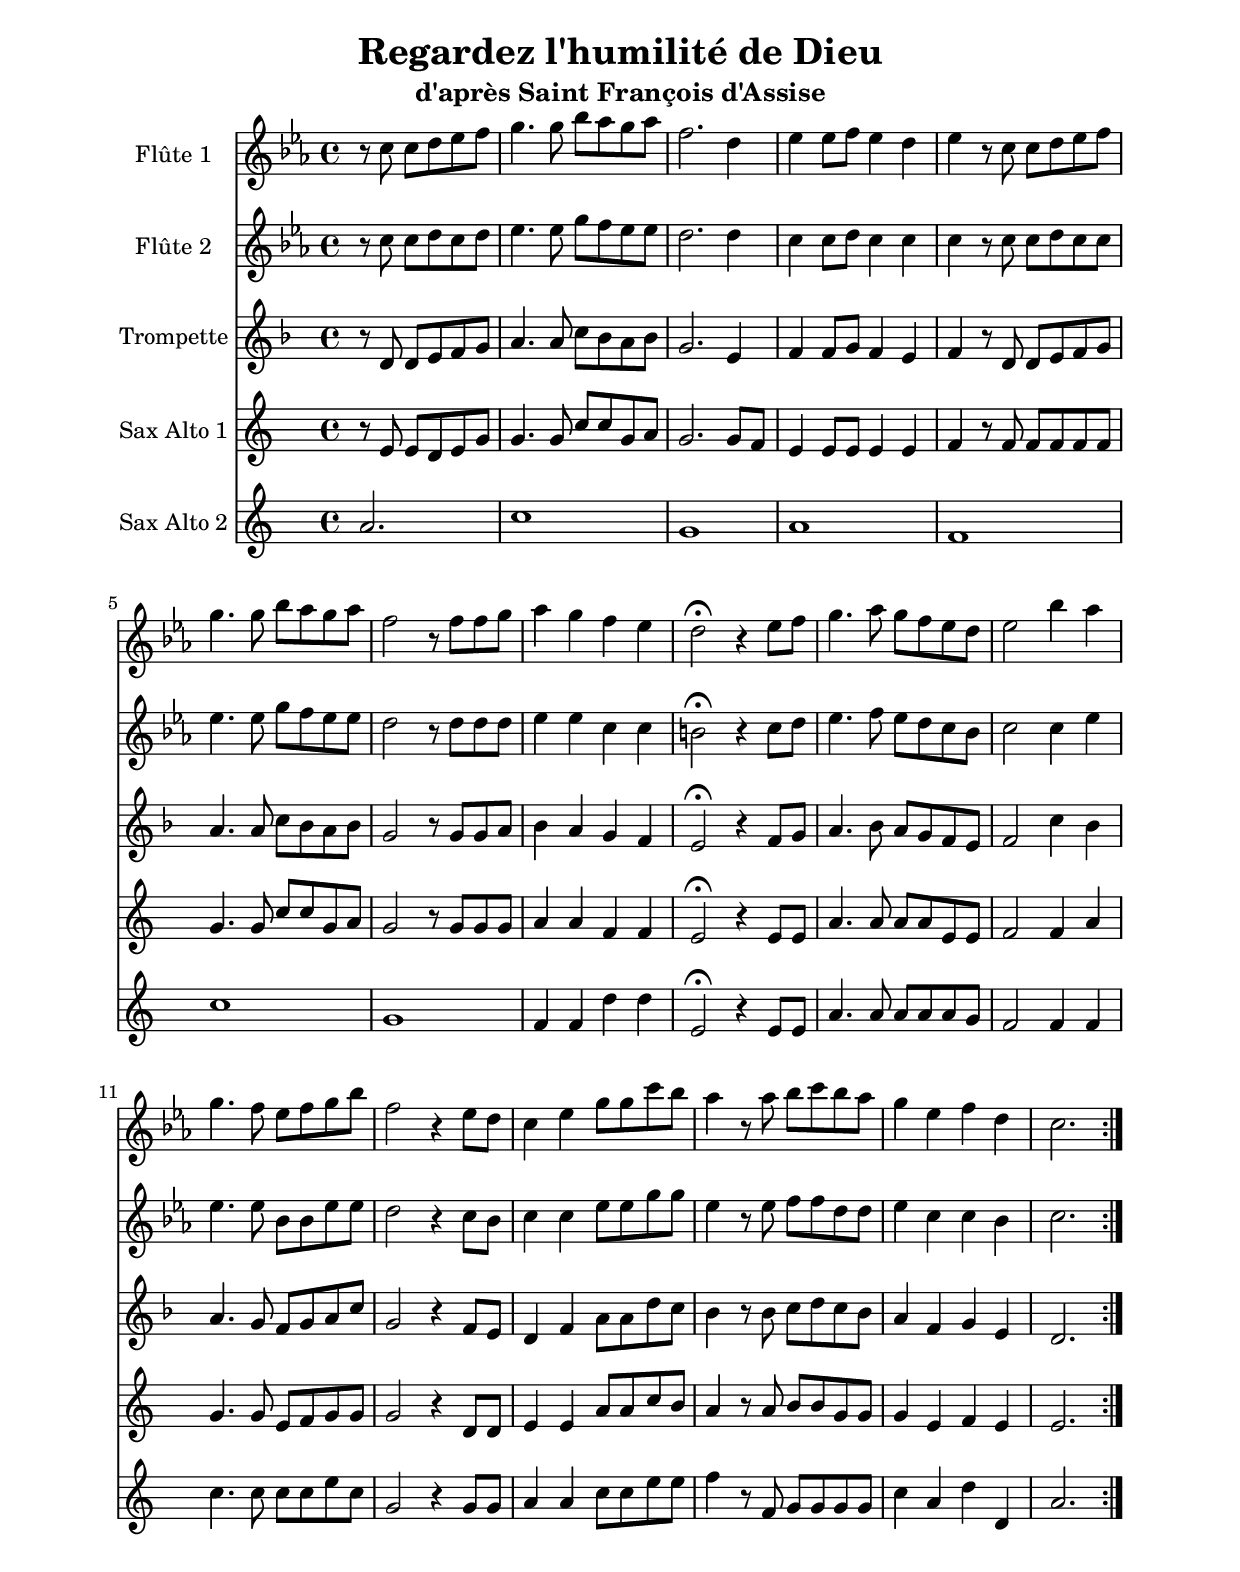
\version "2.22.1"
\language "italiano"

\header {
  title = "Regardez l'humilité de Dieu"
  subtitle = "d'après Saint François d'Assise"
}

global = {
  \key do \minor
  \time 4/4
}

sopranoChorus = \relative do' {
    \global
    
    \repeat volta 2
    {
      \partial 2.
      r8 do do re mib fa
      sol4. sol8 sib lab sol lab
      fa2. re4
      mib4 mib8 fa mib4 re
      mib4 r8 do do re mib fa
      sol4. sol8 sib lab sol lab
      fa2 r8 fa fa sol
      lab4 sol fa mib
      re2 \fermata r4 mib8 fa
      sol4. lab8 sol fa mib re
      mib2 sib'4 lab
      sol4. fa8 mib fa sol sib
      fa2 r4 mib8 re
      do4 mib sol8 sol do sib
      lab4 r8 lab sib do sib lab
      sol4 mib fa re
      do2.    
    }
  }
  
altoChorus = \relative do' {
    \global
    
    r8 do do re do re
    mib4. mib8 sol fa mib mib
    re2. re4
    do4 do8 re do4 do
    do4 r8 do do re do do
    mib4. mib8 sol fa mib mib
    re2 r8 re re re
    mib4 mib do do
    si2 \fermata r4 do8 re
    mib4. fa8 mib re do sib
    do2 do4 mib
    mib4. mib8 sib sib mib mib
    re2 r4 do8 sib
    do4 do mib8 mib sol sol
    mib4 r8 mib fa fa re re
    mib4 do do sib
    do2.
  }
  
tenorChorus = \relative do' {
    \global
    r8 sol sol fa sol sib
    sib4. sib8 mib mib sib do
    sib2. sib8 lab
    sol4 sol8 sol sol4 sol
    lab4 r8 lab lab lab lab lab
    sib4. sib8 mib mib sib do
    sib2 r8 sib sib sib
    do4 do lab lab
    sol2 \fermata r4 sol8 sol
    do4. do8 do do sol sol
    lab2 lab4 do
    sib4. sib8 sol lab sib sib
    sib2 r4 fa8 fa
    sol4 sol do8 do mib re
    do4 r8 do re re sib sib
    sib4 sol lab sol
    sol2.
  }
  
bassChorus = 
  \relative do {
    \global
    do2.
    mib1
    sib1
    do1
    lab1
    mib'1
    sib1
    lab4 lab fa' fa
    sol,2 \fermata r4 sol8 sol
    do4. do8 do do do sib
    lab2 lab4 lab
    mib'4. mib8 mib mib sol mib
    sib2 r4 sib8 sib
    do4 do mib8 mib sol sol
    lab4 r8 lab, sib sib sib sib
    mib4 do fa fa,
    do'2.
  }

\include "../../../utilities.ly"

%-------------------- couplet -------------------

\book{
  \paper {
    left-margin = 20\mm
    right-margin = 20\mm
    top-margin = 20\mm
    bottom-margin = 20\mm
  }
  
  \score {
    <<
      \new Staff \with { instrumentName = "Flûte 1" } { \forFlute \sopranoChorus }
      \new Staff \with { instrumentName = "Flûte 2" } { \forFlute \altoChorus }
      \new Staff \with { instrumentName = "Trompette" } { \forTrumpet \sopranoChorus }
      \new Staff \with { instrumentName = "Sax Alto 1" } { \forSaxophoneAlto \tenorChorus }
      \new Staff \with { instrumentName = "Sax Alto 2" } { \transpose do do' \forSaxophoneAlto \bassChorus }
    >>
    \layout { 
      indent = 2\cm
      \override BreathingSign.text = \markup { \musicglyph "comma" }
    }
  }
}
